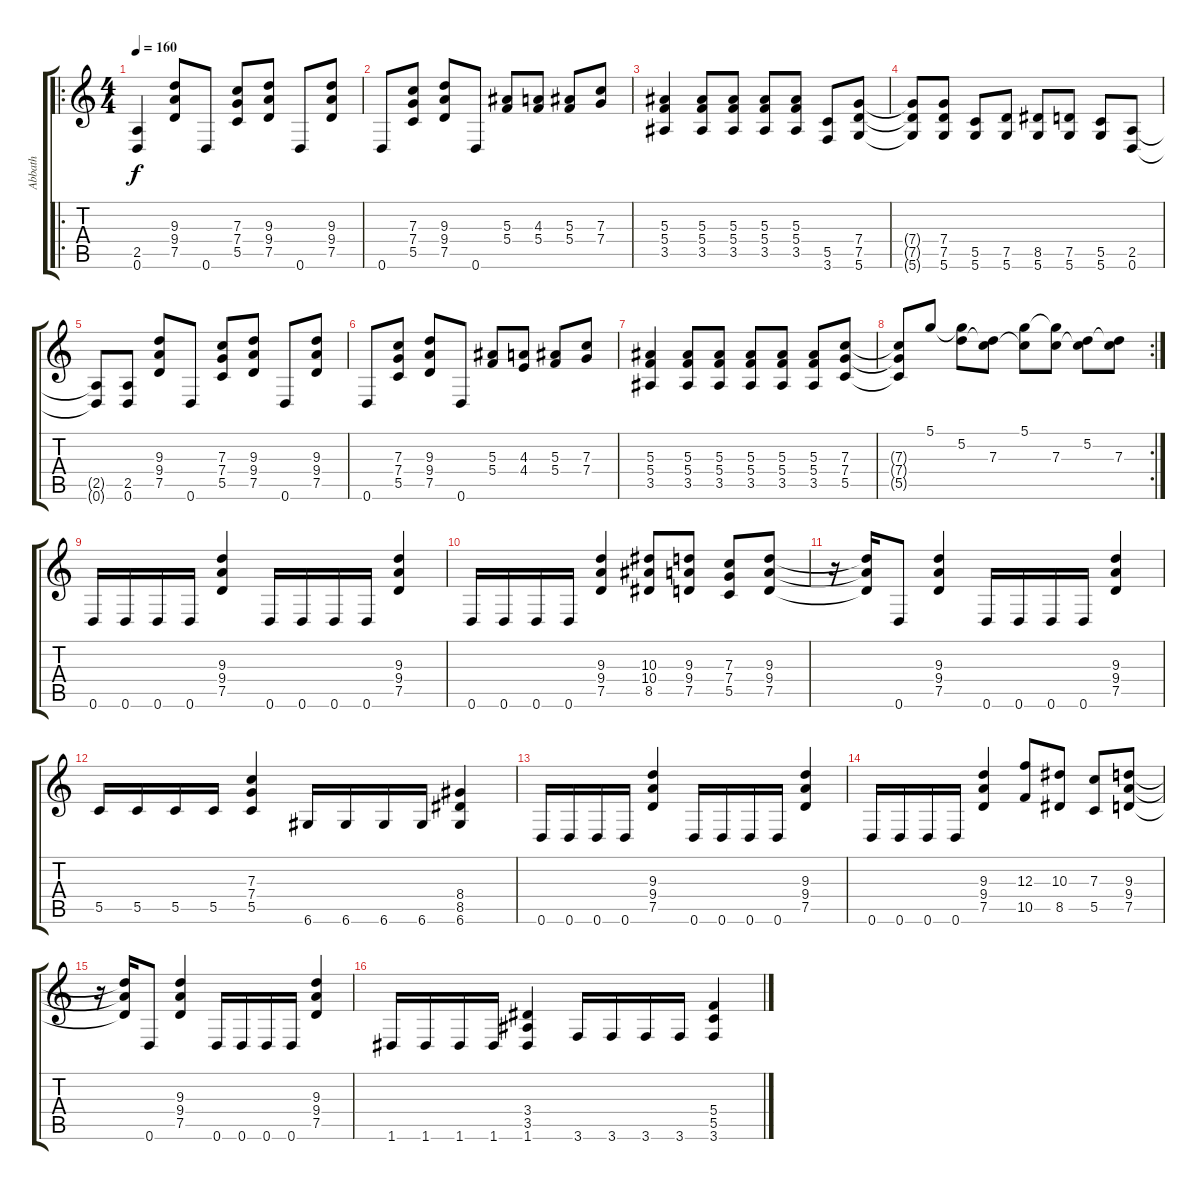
\track ("Abbath" "Abbath") {instrument distortionguitar}
\staff {score tabs}
\tuning (D4 A3 F3 C3 G2 D2) {hide}
\ro
\ts (4 4)
\tempo 160
\clef g2
\ks c
(2.5 0.6).4{dy f} (9.3 9.4 7.5).8 0.6.8 (7.3 7.4 5.5).8 (9.3 9.4 7.5).8 0.6.8 (9.3 9.4 7.5).8 |
0.6.8 (7.3 7.4 5.5).8 (9.3 9.4 7.5).8 0.6.8 (5.3 5.4).8 (4.3 5.4).8 (5.3 5.4).8 (7.3 7.4).8 |
(5.3 5.4 3.5).4 (5.3 5.4 3.5).8 (5.3 5.4 3.5).8 (5.3 5.4 3.5).8 (5.3 5.4 3.5).8 (5.5 3.6).8 (7.4 7.5 5.6).8 |
(7.4{t} 7.5{t} 5.6{t}).8 (7.4 7.5 5.6).8 (5.5 5.6).8 (7.5 5.6).8 (8.5 5.6).8 (7.5 5.6).8 (5.5 5.6).8 (2.5 0.6).8 |
(2.5{t} 0.6{t}).8 (2.5 0.6).8 (9.3 9.4 7.5).8 0.6.8 (7.3 7.4 5.5).8 (9.3 9.4 7.5).8 0.6.8 (9.3 9.4 7.5).8 |
0.6.8 (7.3 7.4 5.5).8 (9.3 9.4 7.5).8 0.6.8 (5.3 5.4).8 (4.3 4.4).8 (5.3 5.4).8 (7.3 7.4).8 |
(5.3 5.4 3.5).4 (5.3 5.4 3.5).8 (5.3 5.4 3.5).8 (5.3 5.4 3.5).8 (5.3 5.4 3.5).8 (5.3 5.4 3.5).8 (7.3 7.4 5.5).8 |
\rc 2
(7.3{t} 7.4{t} 5.5{t}).8 5.1.8 (5.1{t} 5.2).8 (5.2{t} 7.3).8 (5.1 7.3{t}).8 (5.1{t} 7.3).8 (5.2 7.3{t}).8 (5.2{t} 7.3).8 |
0.6.16 0.6.16 0.6.16 0.6.16 (9.3 9.4 7.5).4 0.6.16 0.6.16 0.6.16 0.6.16 (9.3 9.4 7.5).4 |
0.6.16 0.6.16 0.6.16 0.6.16 (9.3 9.4 7.5).4 (10.3 10.4 8.5).8 (9.3 9.4 7.5).8 (7.3 7.4 5.5).8 (9.3 9.4 7.5).8 |
r.16 (9.3{t} 9.4{t} 7.5{t}).16 0.6.8 (9.3 9.4 7.5).4 0.6.16 0.6.16 0.6.16 0.6.16 (9.3 9.4 7.5).4 |
5.5.16 5.5.16 5.5.16 5.5.16 (7.3 7.4 5.5).4 6.6.16 6.6.16 6.6.16 6.6.16 (8.4 8.5 6.6).4 |
0.6.16 0.6.16 0.6.16 0.6.16 (9.3 9.4 7.5).4 0.6.16 0.6.16 0.6.16 0.6.16 (9.3 9.4 7.5).4 |
0.6.16 0.6.16 0.6.16 0.6.16 (9.3 9.4 7.5).4 (12.3 10.5).8 (10.3 8.5).8 (7.3 5.5).8 (9.3 9.4 7.5).8 |
r.16 (9.3{t} 9.4{t} 7.5{t}).16 0.6.8 (9.3 9.4 7.5).4 0.6.16 0.6.16 0.6.16 0.6.16 (9.3 9.4 7.5).4 |
1.6.16 1.6.16 1.6.16 1.6.16 (3.4 3.5 1.6).4 3.6.16 3.6.16 3.6.16 3.6.16 (5.4 5.5 3.6).4
